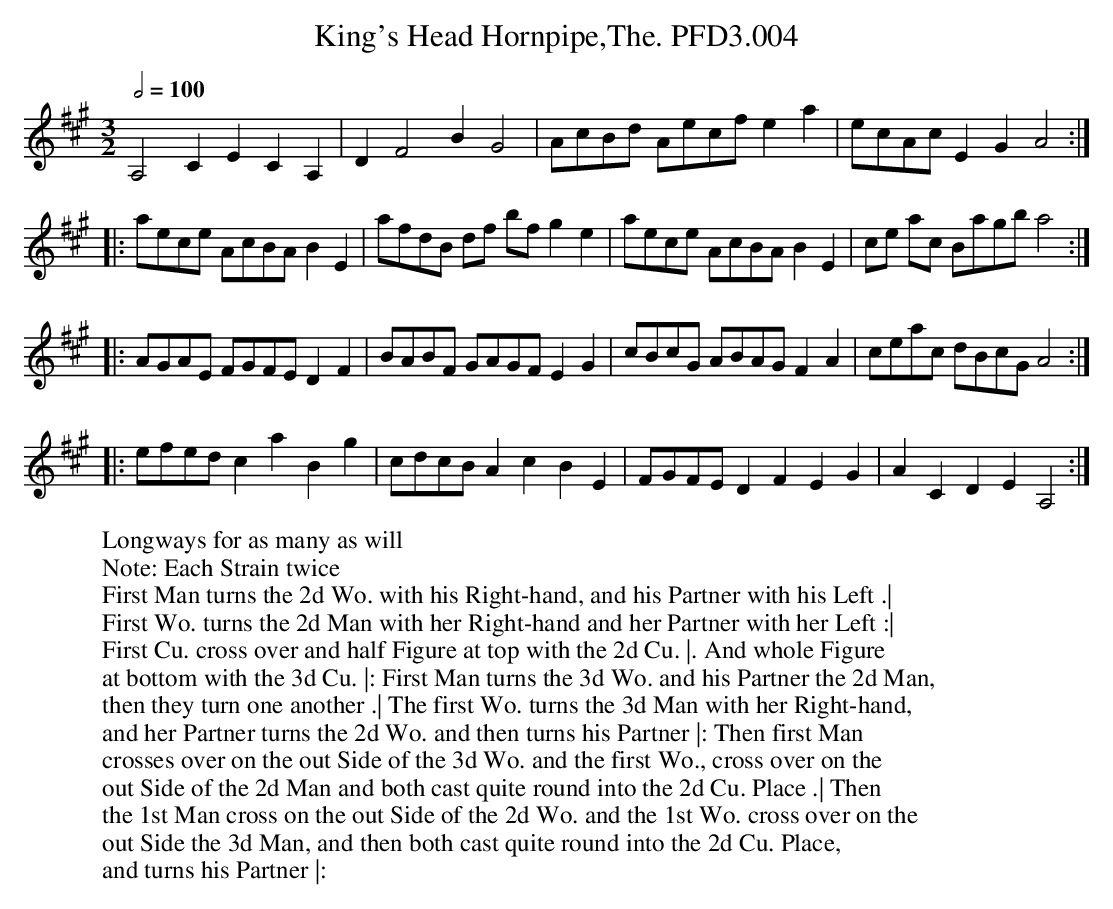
X:1
T:King's Head Hornpipe,The. PFD3.004
M:3/2
L:1/4
W:Longways for as many as will
W:Note: Each Strain twice
W:First Man turns the 2d Wo. with his Right-hand, and his Partner with his Left .|
W:First Wo. turns the 2d Man with her Right-hand and her Partner with her Left :|
W:First Cu. cross over and half Figure at top with the 2d Cu. |. And whole Figure
W:at bottom with the 3d Cu. |: First Man turns the 3d Wo. and his Partner the 2d Man,
W:then they turn one another .| The first Wo. turns the 3d Man with her Right-hand,
W:and her Partner turns the 2d Wo. and then turns his Partner |: Then first Man
W:crosses over on the out Side of the 3d Wo. and the first Wo., cross over on the
W:out Side of the 2d Man and both cast quite round into the 2d Cu. Place .| Then
W:the 1st Man cross on the out Side of the 2d Wo. and the 1st Wo. cross over on the
W:out Side the 3d Man, and then both cast quite round into the 2d Cu. Place,
W:and turns his Partner |:
Q:2/4=100
K:A
A,2 CECA, | DF2 BG2 | A/c/B/d/ A/e/c/f/ ea | e/c/A/c/ EG A2 :|
|: a/e/c/e/ A/c/B/A/ BE | a/f/d/B/ d/f/ b/f/ ge | \
a/e/c/e/ A/c/B/A/ BE | c/e/ a/c/ B/a/g/b/ a2 :|
|: A/G/A/E/ F/G/F/E/ DF | B/A/B/F/ G/A/G/F/ EG | \
c/B/c/G/ A/B/A/G/ FA | c/e/a/c/ d/B/c/G/ A2 :|
|: e/f/e/d/ caBg | c/d/c/B/ AcBE | F/G/F/E/ DFEG | ACDE A,2 :|
